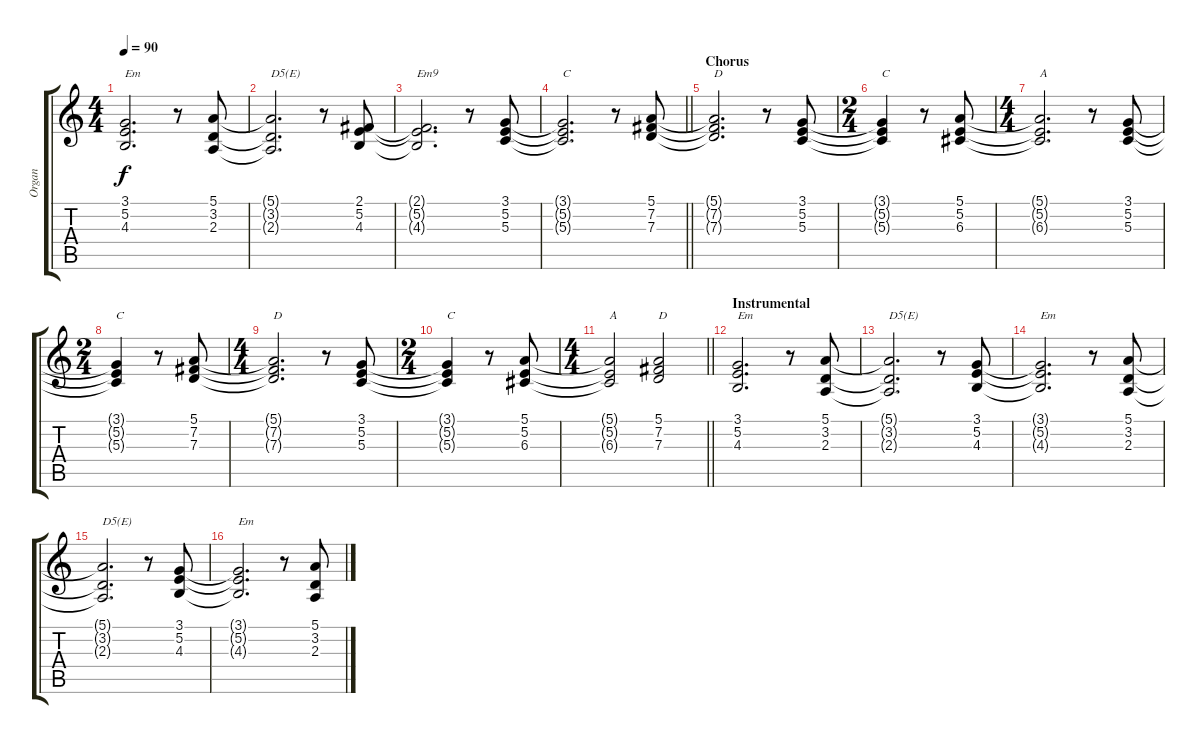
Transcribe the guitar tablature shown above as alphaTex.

\track ("Organ" "Organ") {instrument percussiveorgan}
\staff {score tabs}
\tuning (E4 B3 G3 D3 A2 E2) {hide}
\ts (4 4)
\tempo 90
\clef g2
\ks c
(3.1{t} 5.2{t} 4.3{t}).2{d txt "Em" dy f} r.8 (5.1 3.2 2.3).8 |
(5.1{t} 3.2{t} 2.3{t}).2{d txt "D5(E)"} r.8 (2.1 5.2 4.3).8 |
(2.1{t} 5.2{t} 4.3{t}).2{d txt "Em9"} r.8 (3.1 5.2 5.3).8 |
\barLineRight lightlight
(3.1{t} 5.2{t} 5.3{t}).2{d txt "C"} r.8 (5.1 7.2 7.3).8 |
\section ("" "Chorus")
(5.1{t} 7.2{t} 7.3{t}).2{d txt "D"} r.8 (3.1 5.2 5.3).8 |
\ts (2 4)
(3.1{t} 5.2{t} 5.3{t}).4{txt "C"} r.8 (5.1 5.2 6.3).8 |
\ts (4 4)
(5.1{t} 5.2{t} 6.3{t}).2{d txt "A"} r.8 (3.1 5.2 5.3).8 |
\ts (2 4)
(3.1{t} 5.2{t} 5.3{t}).4{txt "C"} r.8 (5.1 7.2 7.3).8 |
\ts (4 4)
(5.1{t} 7.2{t} 7.3{t}).2{d txt "D"} r.8 (3.1 5.2 5.3).8 |
\ts (2 4)
(3.1{t} 5.2{t} 5.3{t}).4{txt "C"} r.8 (5.1 5.2 6.3).8 |
\ts (4 4)
\barLineRight lightlight
(5.1{t} 5.2{t} 6.3{t}).2{txt "A"} (5.1 7.2 7.3).2{txt "D"} |
\section ("" "Instrumental")
(3.1 5.2 4.3).2{d txt "Em"} r.8 (5.1 3.2 2.3).8 |
(5.1{t} 3.2{t} 2.3{t}).2{d txt "D5(E)"} r.8 (3.1 5.2 4.3).8 |
(3.1{t} 5.2{t} 4.3{t}).2{d txt "Em"} r.8 (5.1 3.2 2.3).8 |
(5.1{t} 3.2{t} 2.3{t}).2{d txt "D5(E)"} r.8 (3.1 5.2 4.3).8 |
(3.1{t} 5.2{t} 4.3{t}).2{d txt "Em"} r.8 (5.1 3.2 2.3).8
